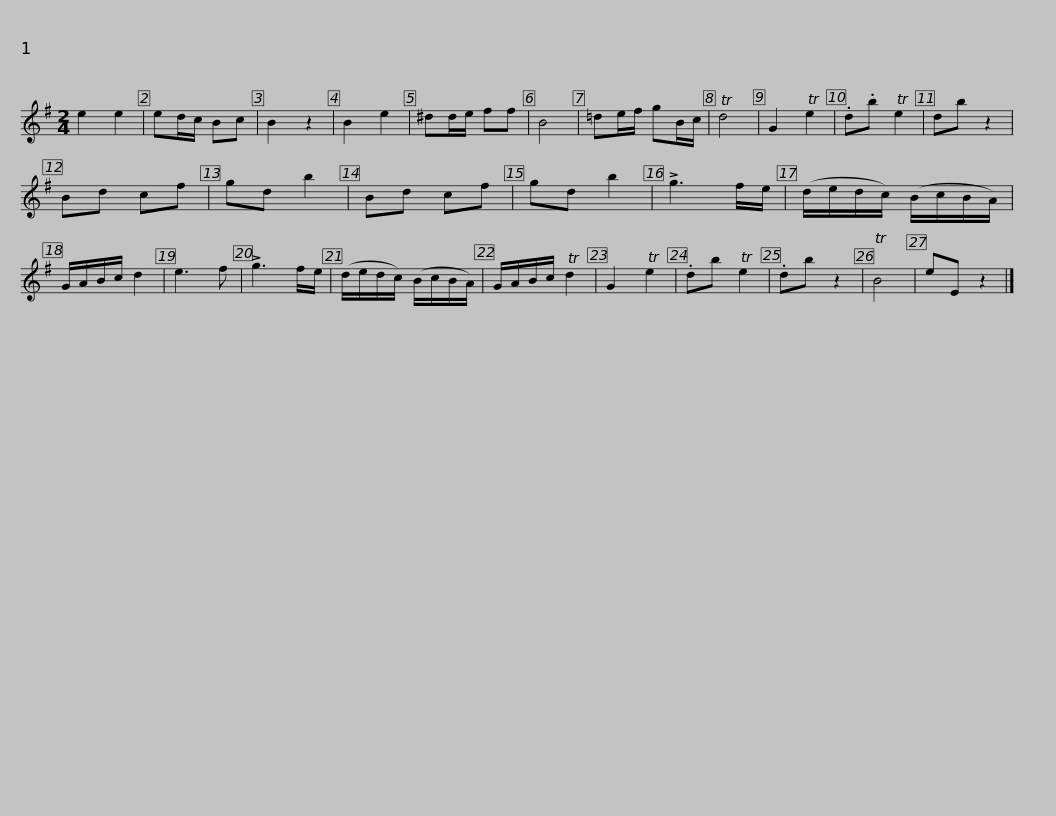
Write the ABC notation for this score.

X:1
L:1/8
M:2/4
I:linebreak $
K:Emin
V:1 treble
V:1
 e2 e2 | ed/c/ Bc | B2 z2 | B2 e2 | ^dd/e/ ff | %5
 B4 | =de/f/ gB/c/ | Td4 | G2 Te2 | .d.b Te2 | %10
 db z2 |$ Bd cf | gd b2 | Bd cf | gd b2 | %15
 !>!g3 f/e/ | (d/e/d/c/) (B/c/B/A/) | G/A/B/c/ d2 | e3 f |$ !>!g3 f/e/ | %20
 (d/e/d/c/) (B/c/B/A/) | G/A/B/c/ Td2 | G2 Te2 | .db Te2 | .db z2 | %25
 TB4 | eE z2 |] %27
